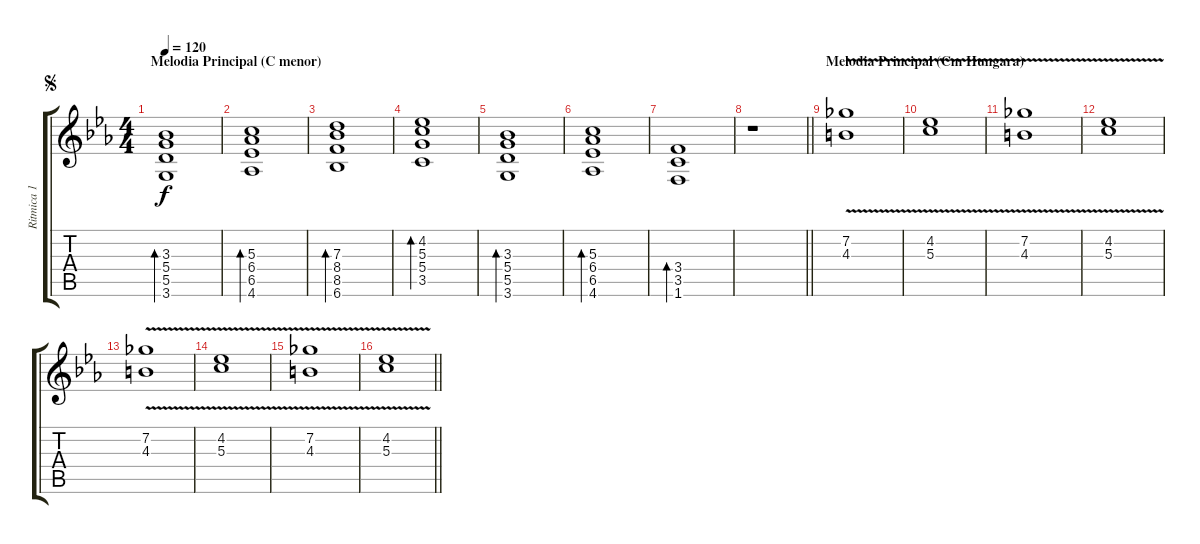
\track ("Ritmica 1" "Ritmica 1") {instrument acousticguitarsteel}
\staff {score tabs}
\tuning (E4 B3 G3 D3 A2 E2) {hide}
\ts (4 4)
\section ("" "Melodia Principal (C menor)")
\jump segno
\tempo 120
\clef g2
\ks eb
(3.3 5.4 5.5 3.6).1{bd 120 dy f} |
(5.3 6.4 6.5 4.6).1{bd 120} |
(7.3 8.4 8.5 6.6).1{bd 120} |
(4.2 5.3 5.4 3.5).1{bd 120} |
(3.3 5.4 5.5 3.6).1{bd 120} |
(5.3 6.4 6.5 4.6).1{bd 120} |
(3.4 3.5 1.6).1{bd 120} |
\barLineRight lightlight
r.1 |
\section ("" "Melodia Principal (Cm Hungara)")
(7.2{v} 4.3).1 |
(4.2{v} 5.3).1 |
(7.2{v} 4.3).1 |
(4.2{v} 5.3).1 |
(7.2{v} 4.3).1 |
(4.2{v} 5.3).1 |
(7.2{v} 4.3).1 |
\barLineRight lightlight
(4.2{v} 5.3).1
